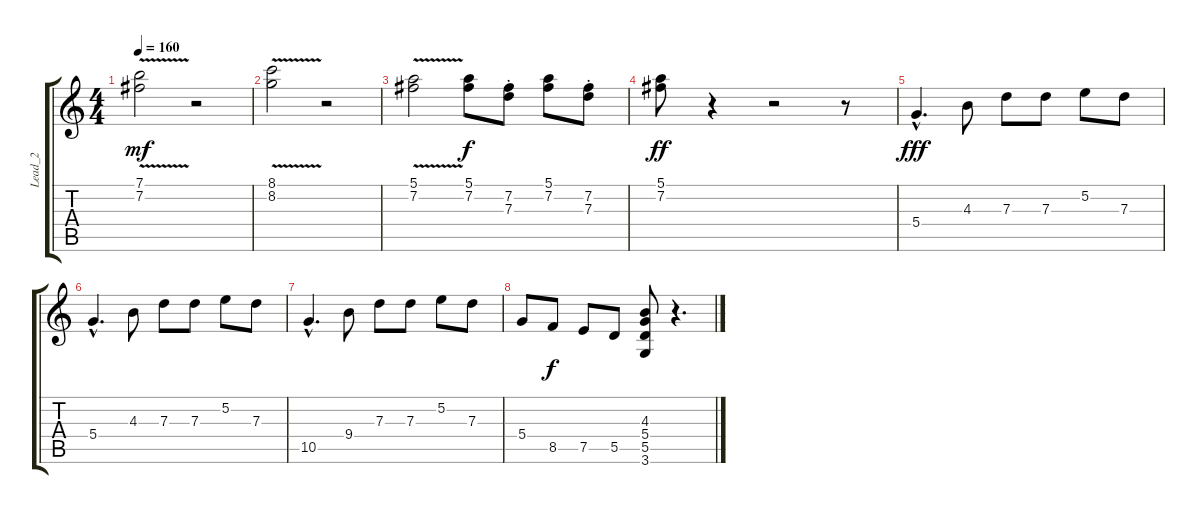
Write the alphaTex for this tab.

\track ("Lead_2" "Lead_2") {instrument acousticguitarnylon}
\staff {score tabs}
\tuning (E4 B3 G3 D3 A2 E2) {hide}
\ts (4 4)
\tempo 160
\clef g2
\ks c
(7.1{v} 7.2).2{dy mf} r.2 |
(8.1{v} 8.2).2 r.2 |
(5.1{v} 7.2).2 (5.1 7.2).8{dy f} (7.2{st} 7.3{st}).8 (5.1 7.2).8 (7.2{st} 7.3{st}).8 |
(5.1 7.2).8{dy ff} r.4 r.2 r.8{instrument acousticguitarnylon} |
5.4{hac}.4{d dy fff} 4.3.8 7.3.8 7.3.8 5.2.8 7.3.8 |
5.4{hac}.4{d} 4.3.8 7.3.8 7.3.8 5.2.8 7.3.8 |
10.5{hac}.4{d} 9.4.8 7.3.8 7.3.8 5.2.8 7.3.8 |
5.4.8 8.5.8{dy f} 7.5.8 5.5.8 (4.3 5.4 5.5 3.6).8 r.4{d}
